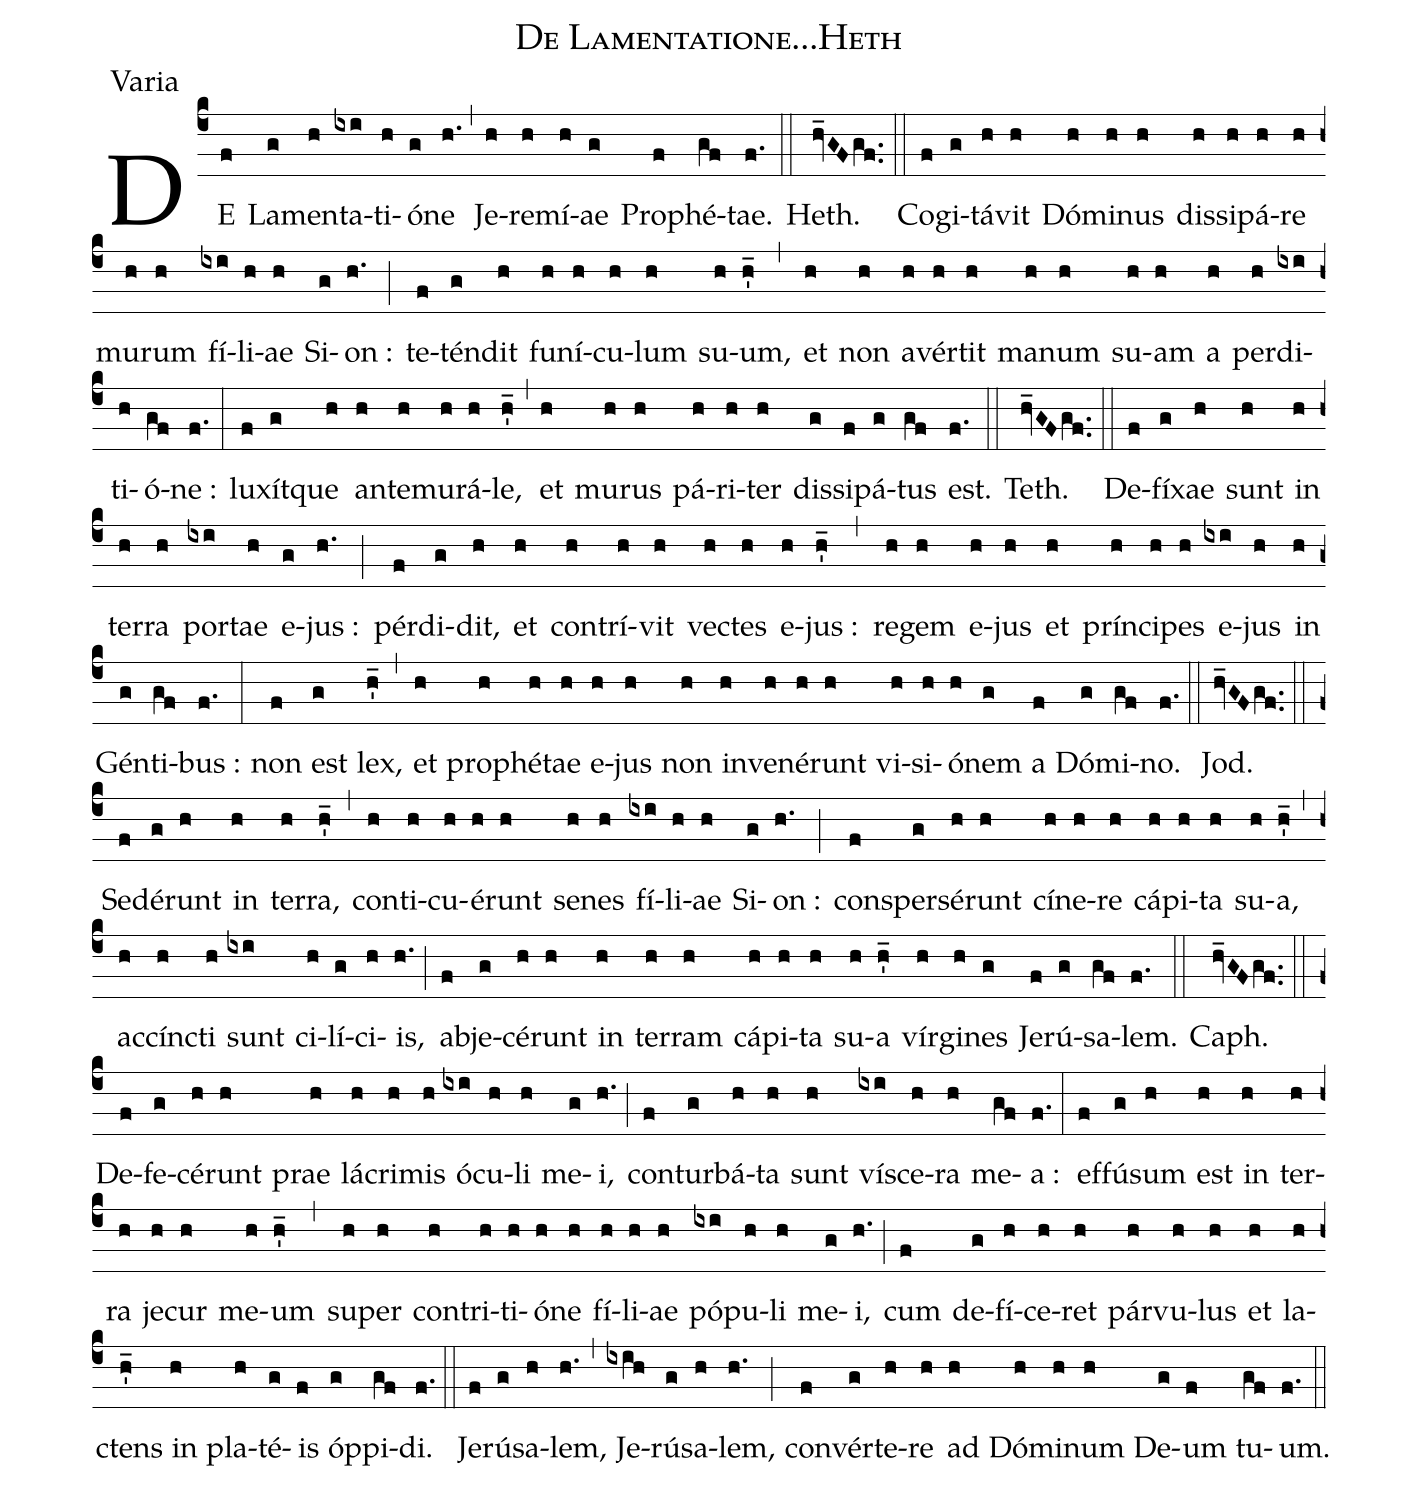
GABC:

name:De Lamentatione...Heth;
office-part:Varia;
%%
(c4) DE(f) La(g)men(h)ta(ixi)ti(h)ó(g)ne(h.) (,) Je(h)re(h)mí(h)ae(g) Pro(f)phé(gf)tae.(f.) (::)
Heth.(hv_GFgf..) (::) Co(f)gi(g)tá(h)vit(h) Dó(h)mi(h)nus(h) dis(h)si(h)pá(h)re(h) mu(h)rum(h) fí(ixi)li(h)ae(h) Si(g)on :(h.) (;) te(f)tén(g)dit(h) fu(h)ní(h)cu(h)lum(h) su(h)um,(h'_) (,) et(h) non(h) a(h)vér(h)tit(h) ma(h)num(h) su(h)am(h) a(h) per(h)di(ixi)ti(h)ó(gf)ne :(f.) (:) lu(f)xít(g)que(h) an(h)te(h)mu(h)rá(h)le,(h'_) (,) et(h) mu(h)rus(h) pá(h)ri(h)ter(h) dis(g)si(f)pá(g)tus(gf) est.(f.) (::)
Teth.(hv_GFgf..) (::) De(f)fí(g)xae(h) sunt(h) in(h) ter(h)ra(h) por(ixi)tae(h) e(g)jus :(h.) (;) pér(f)di(g)dit,(h) et(h) con(h)trí(h)vit(h) ve(h)ctes(h) e(h)jus :(h'_) (,) re(h)gem(h) e(h)jus(h) et(h) prín(h)ci(h)pes(h) e(ixi)jus(h) in(h) Gén(g)ti(gf)bus :(f.) (:) non(f) est(g) lex,(h'_) (,) et(h) pro(h)phé(h)tae(h) e(h)jus(h) non(h) in(h)ve(h)né(h)runt(h) vi(h)si(h)ó(h)nem(g) a(f) Dó(g)mi(gf)no.(f.) (::)
Jod.(hv_GFgf..) (::) Se(f)dé(g)runt(h) in(h) ter(h)ra,(h'_) (,) con(h)ti(h)cu(h)é(h)runt(h) se(h)nes(h) fí(ixi)li(h)ae(h) Si(g)on :(h.) (;) con(f)sper(g)sé(h)runt(h) cí(h)ne(h)re(h) cá(h)pi(h)ta(h) su(h)a,(h'_) (,) ac(h)cín(h)cti(h) sunt(ixi) ci(h)lí(g)ci(h)is,(h.) (;) ab(f)je(g)cé(h)runt(h) in(h) ter(h)ram(h) cá(h)pi(h)ta(h) su(h)a(h'_) vír(h)gi(h)nes(g) Je(f)rú(g)sa(gf)lem.(f.) (::)
Caph.(hv_GFgf..) (::) De(f)fe(g)cé(h)runt(h) prae(h) lá(h)cri(h)mis(h) ó(ixi)cu(h)li(h) me(g)i,(h.) (;) con(f)tur(g)bá(h)ta(h) sunt(h) ví(ixi)sce(h)ra(h) me(gf)a :(f.) (:) ef(f)fú(g)sum(h) est(h) in(h) ter(h)ra(h) je(h)cur(h) me(h)um(h'_) (,) su(h)per(h) con(h)tri(h)ti(h)ó(h)ne(h) fí(h)li(h)ae(h) pó(ixi)pu(h)li(h) me(g)i,(h.) (;) cum(f) de(g)fí(h)ce(h)ret(h) pár(h)vu(h)lus(h) et(h) la(h)ctens(h'_) in(h) pla(h)té(g)is(f) óp(g)pi(gf)di.(f.) (::)
Je(f)rú(g)sa(h)lem,(h.) (,) Je(ixih)rú(g)sa(h)lem,(h.) (;) con(f)vér(g)te(h)re(h) ad(h) Dó(h)mi(h)num(h) De(g)um(f) tu(gf)um.(f.) (::)
